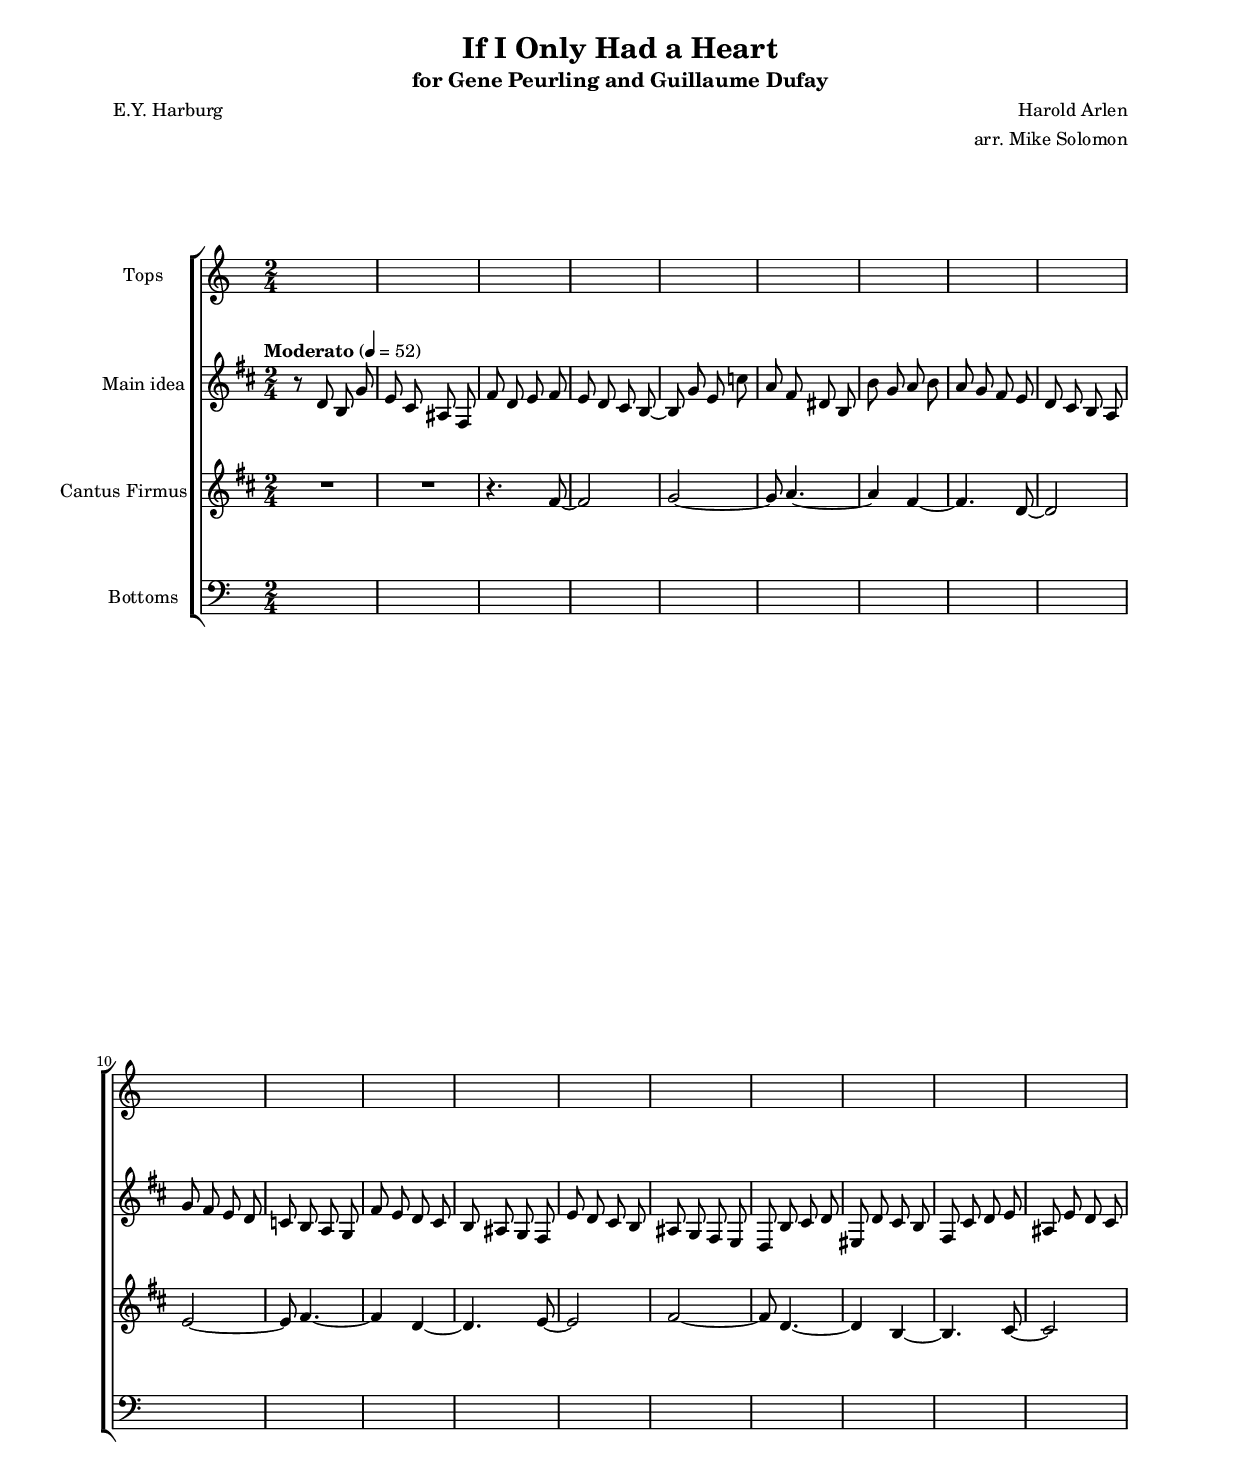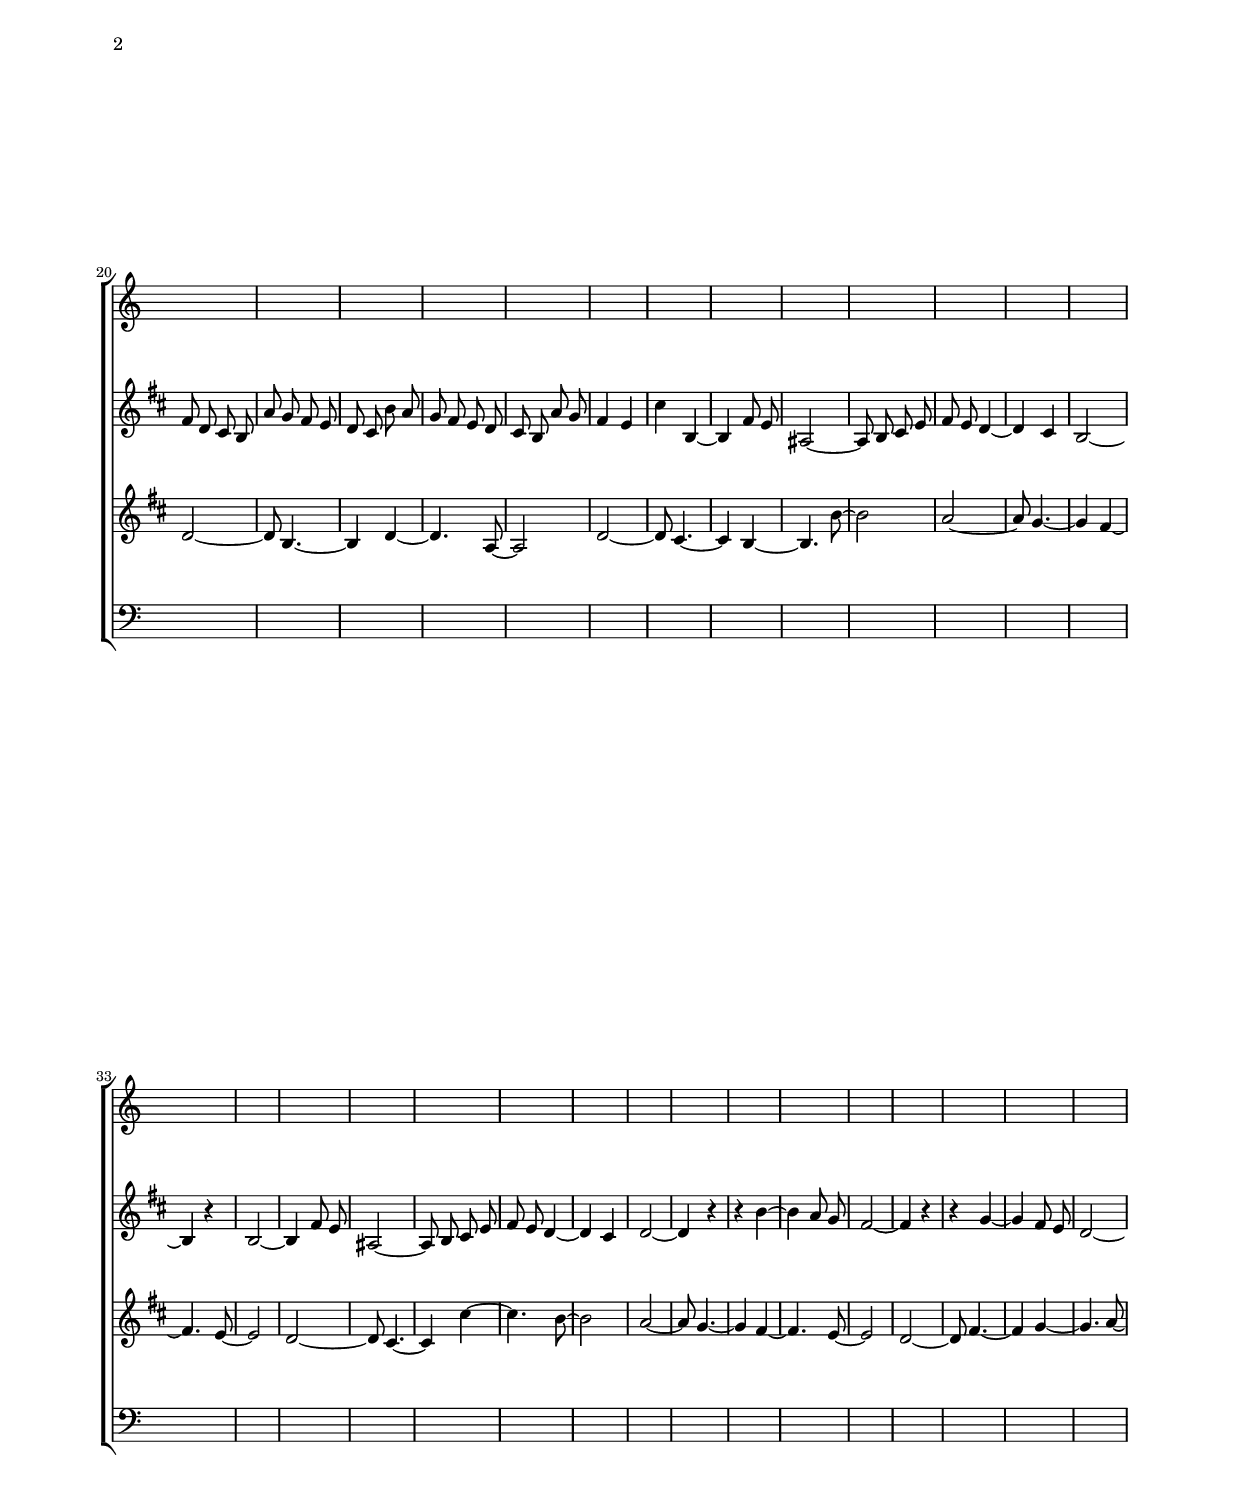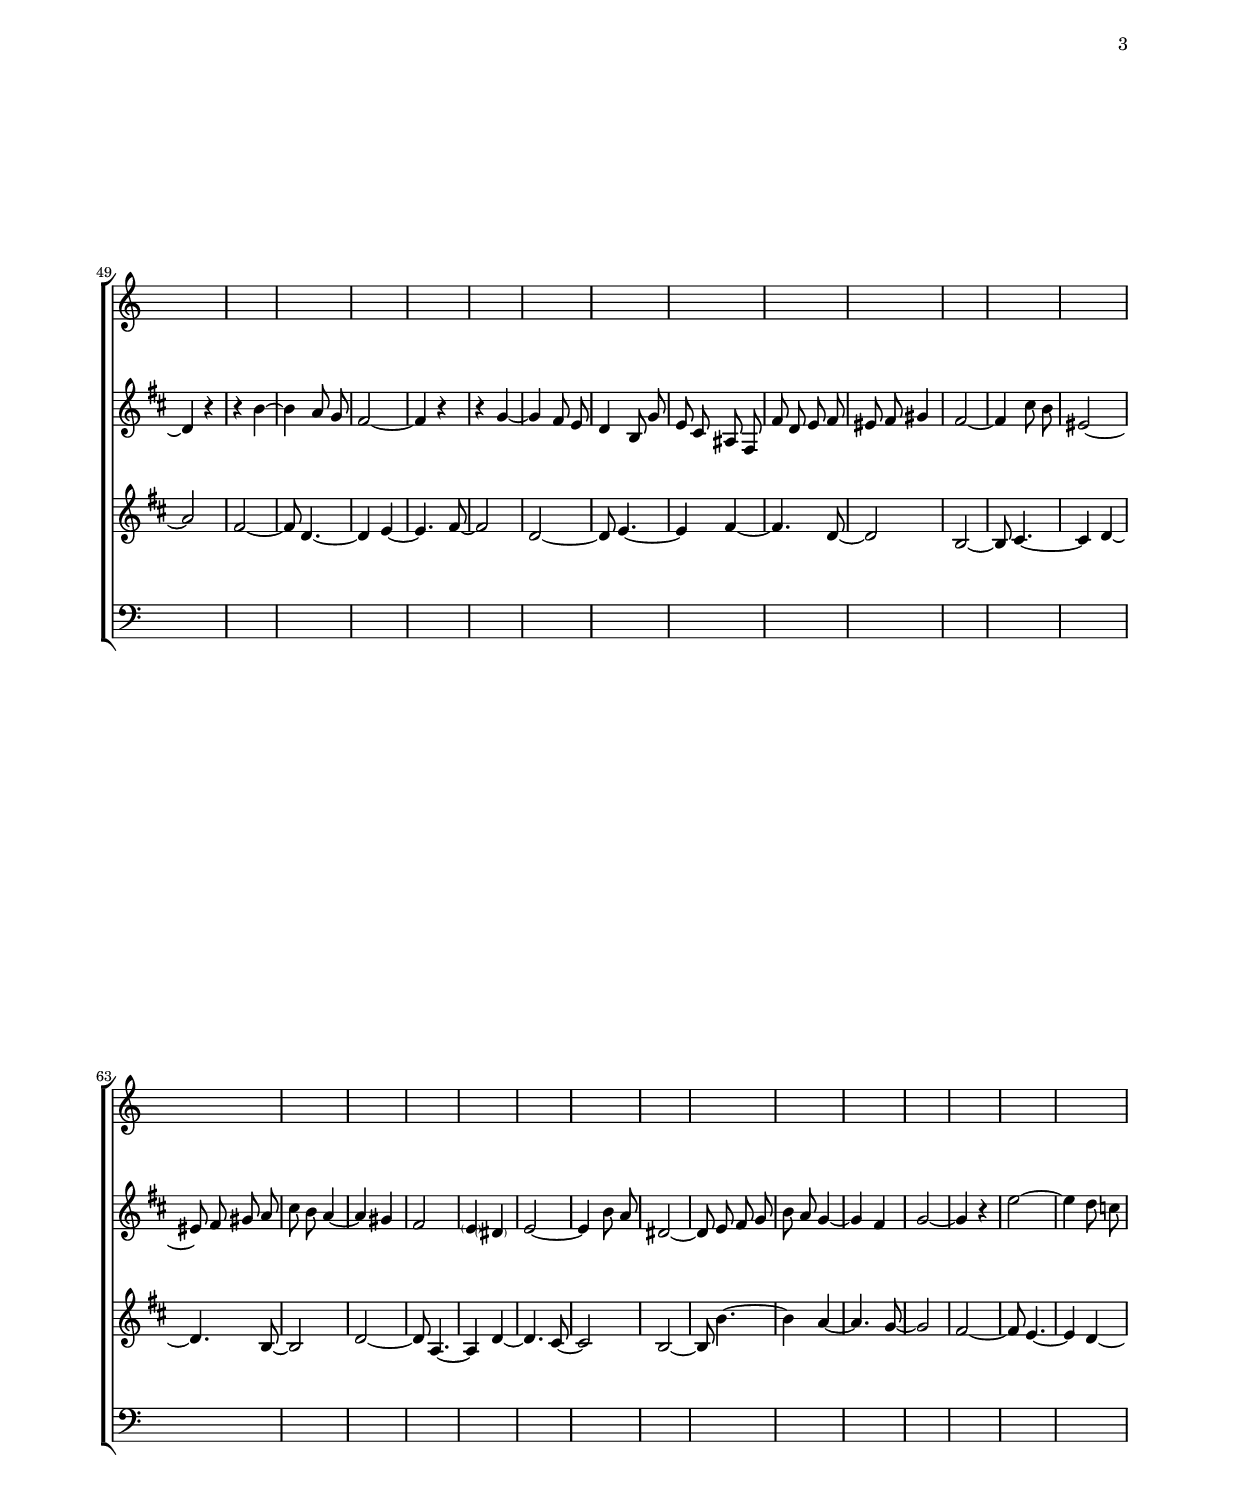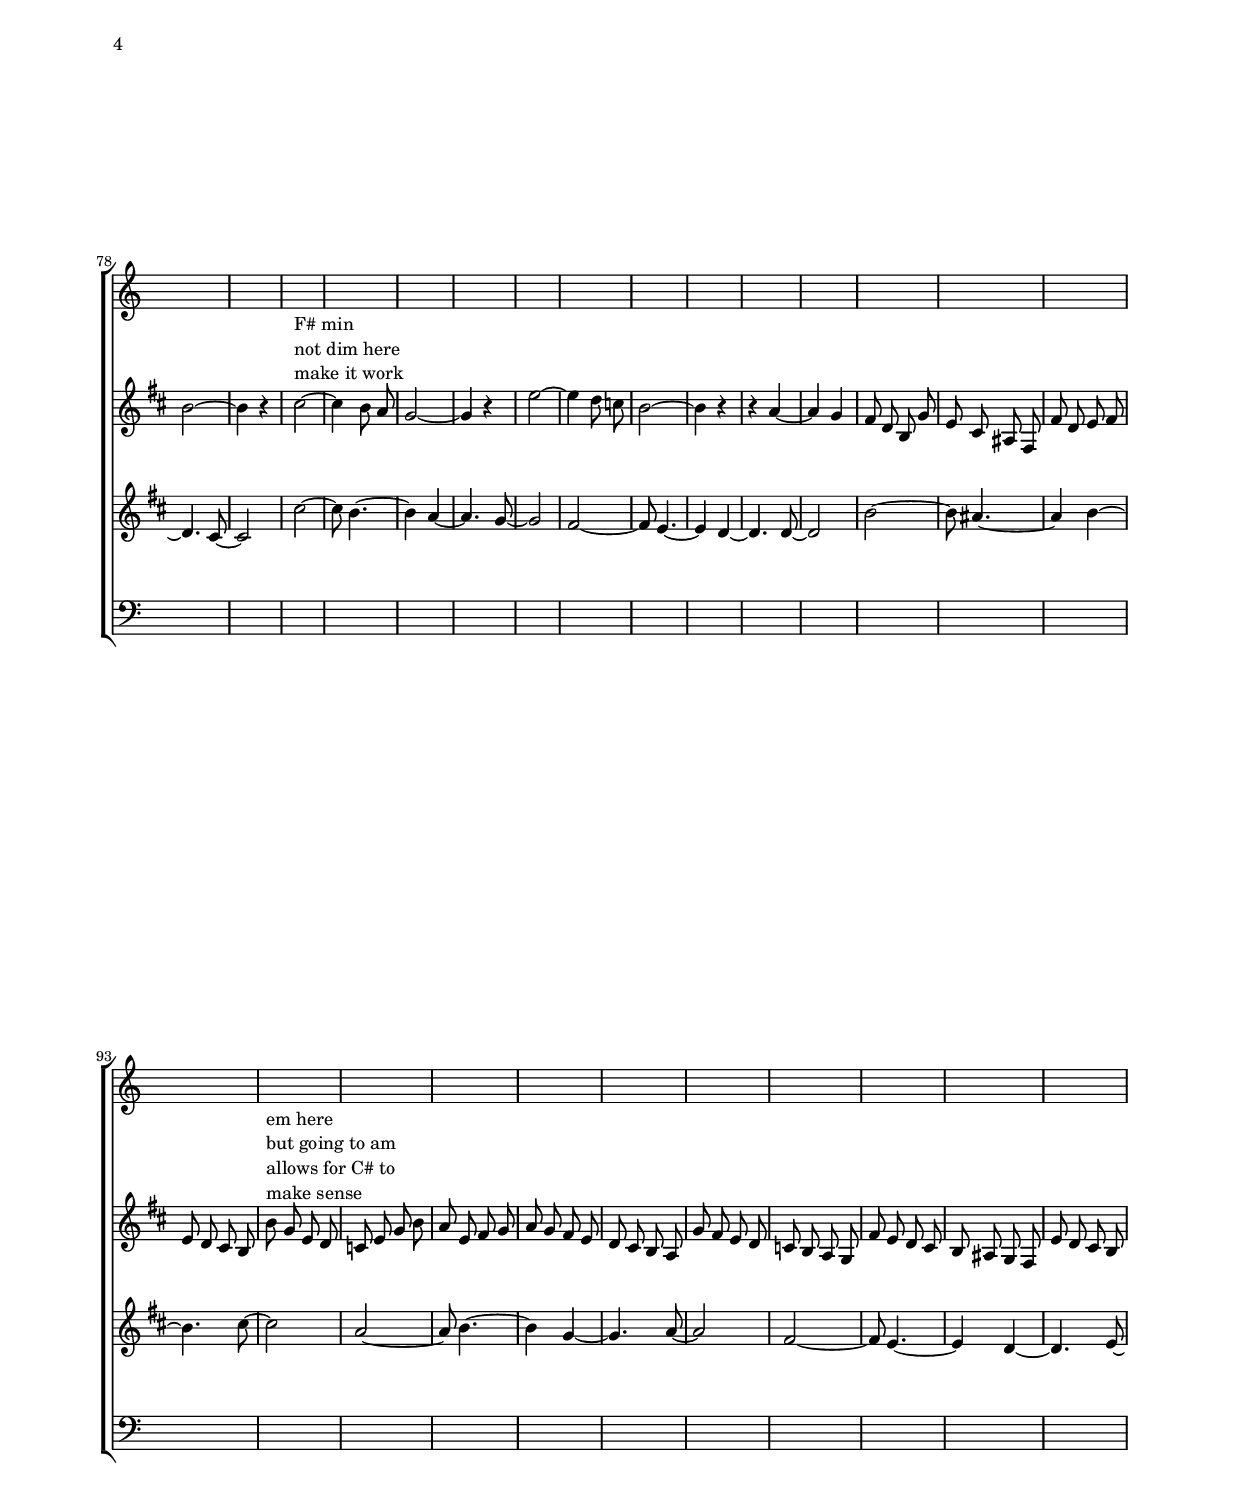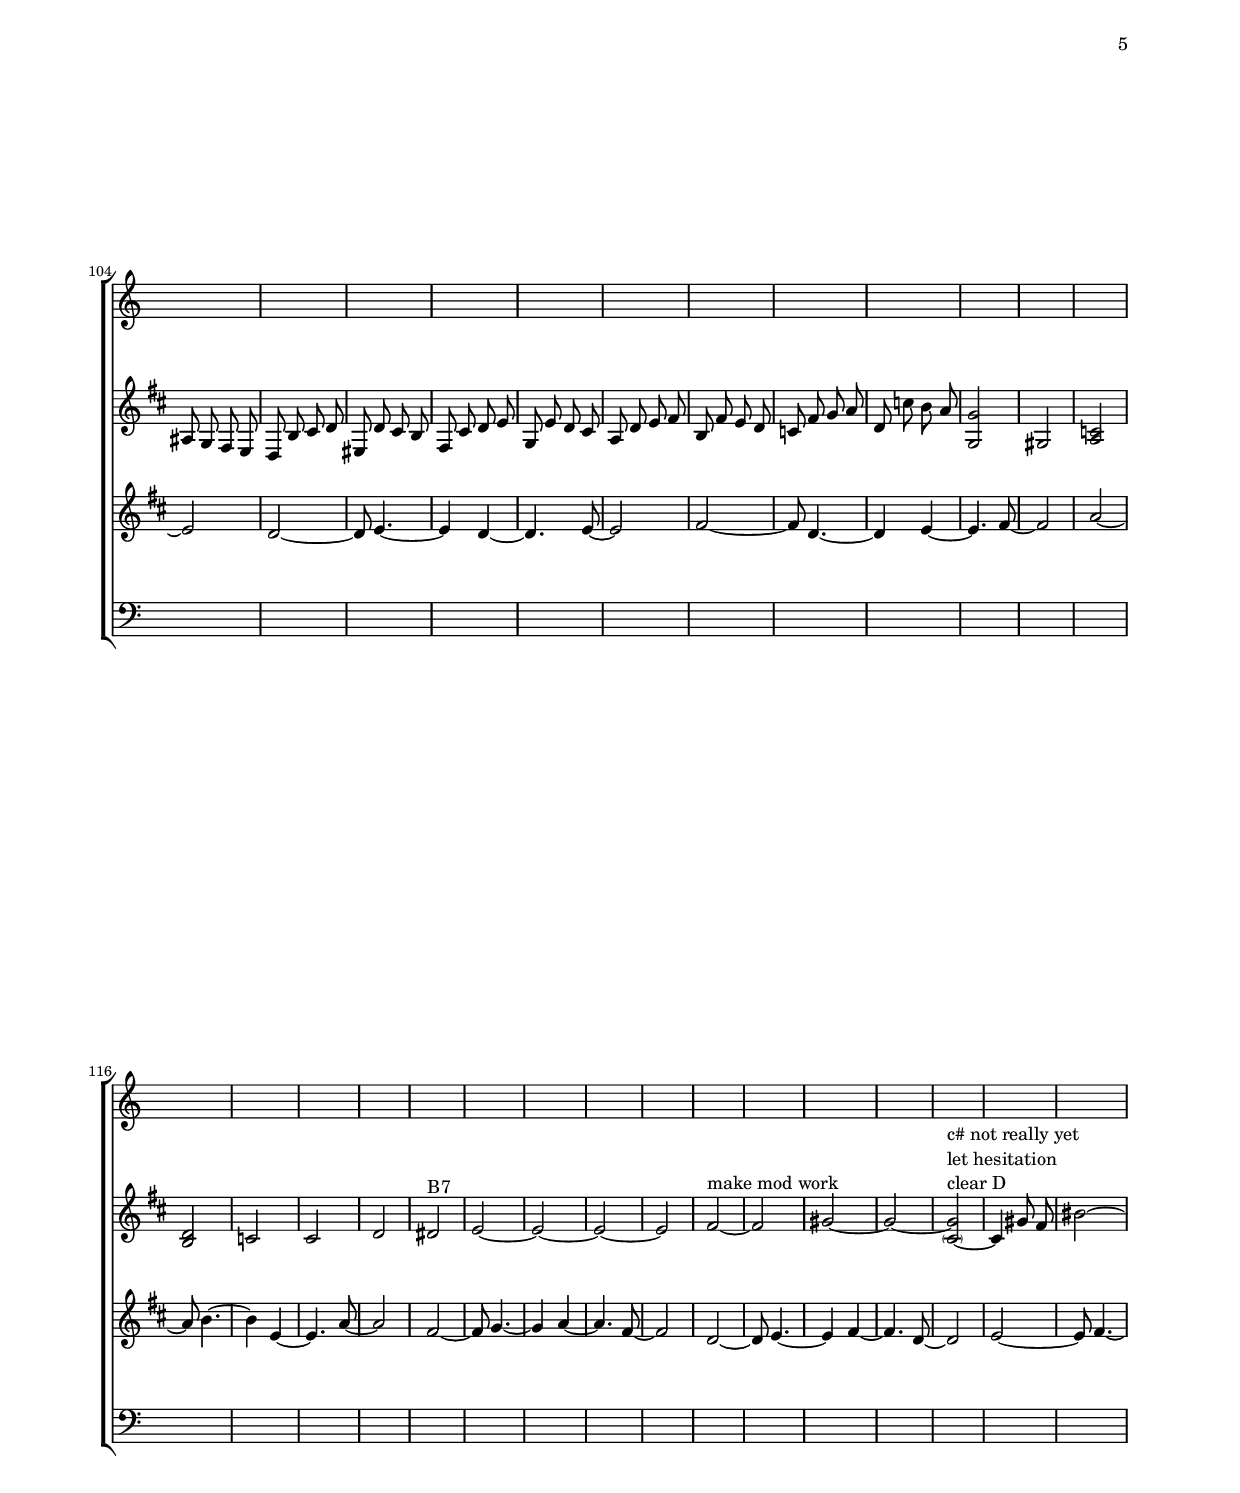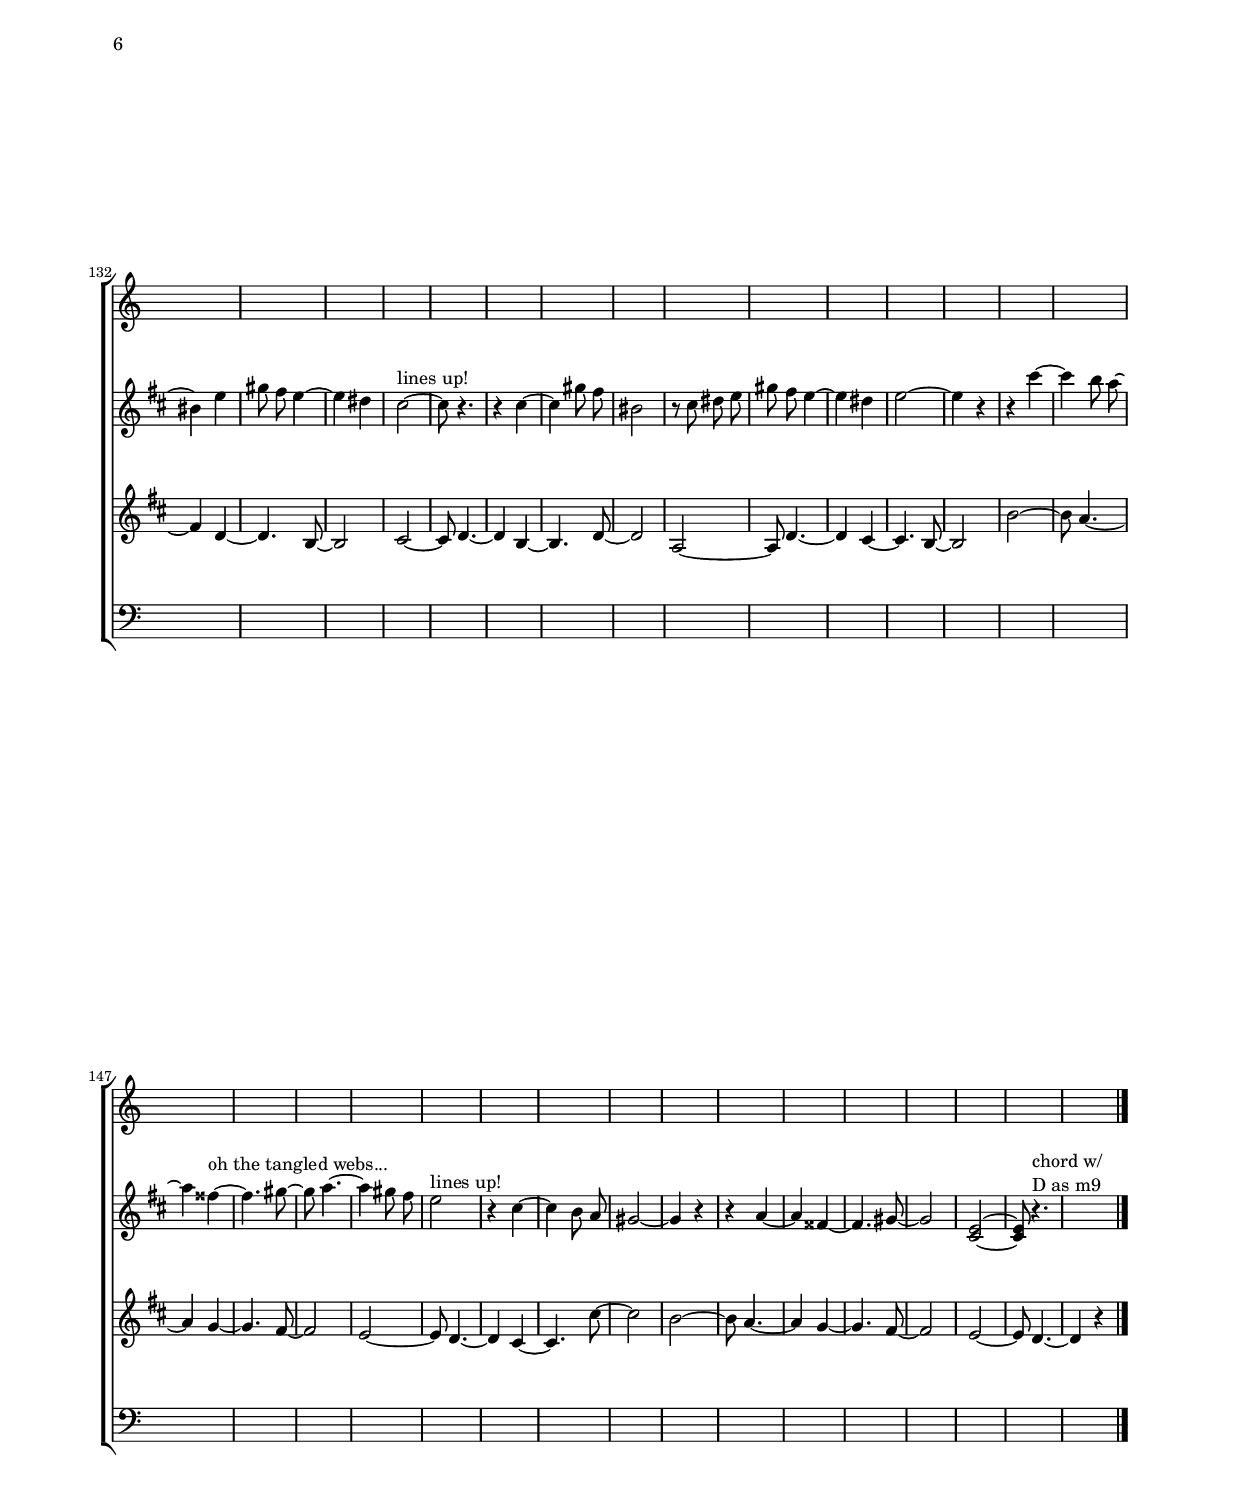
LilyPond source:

#(set-global-staff-size 15.87)
%{
When a man's an empty kettle
He should be on his mettle
And yet I'm torn apart
Just because I'm presumin'
That I could be a human
If I only had a heart

I'd be tender, I'd be gentle
And awful sentimental
Regarding love and art
I'd be friends with the sparrows 
And the boy that shoots the arrows
If I only had a heart

Picture me a balcony
Above a voice sings low

(Snow White)
Wherefore art thou, Romeo?

(Tin Man)
I hear a beat, how sweet!

Just to register emotion, jealousy, devotion
And really feel the part
I could stay young and chipper
And I'd lock it with a zipper
If I only had a heart
%}
% 
\version "2.19.0"
\include "defs-devel.ly"
\version "2.19.0"

#(define (noteify-pitch p s)
   (let ((o (ly:pitch-octave p))
         (a (* 4 (ly:pitch-alteration p)))
         ;; alteration, a, in quarter tone steps,
         ;; for historical reasons
         (n (ly:pitch-notename p)))
     (format #t "\nWIZ ~a ~a ~a ~a\n" s o n a)))

#(define (is-tie e)
  (equal? 'TieEvent (ly:music-property e 'name)))

#(define (has-tie l)
  (if (pair? l)
      (if (is-tie (car l))
          #t
          (has-tie (cdr l)))
      #f))

#(define (noteify music string)
   (let ((es (ly:music-property music 'elements))
         (e (ly:music-property music 'element))
         (a (ly:music-property music 'articulations))
         (p (ly:music-property music 'pitch)))
     (if (not (and (pair? a)
                   (has-tie a)))
      (begin
       (if (pair? es)
           (ly:music-set-property!
            music 'elements
            (map (lambda (x) (noteify x string)) es)))
       (if (ly:music? e)
           (ly:music-set-property!
            music 'element
            (noteify e string)))
       (if (ly:pitch? p)
           (begin
             (noteify-pitch p string)))))
     music))

noteifyMusic =
#(define-music-function (parser location s m)
   (string? ly:music?)
   (noteify m s))

%\displayMusic
%\noteifyMusic #"SOPRANO" \new Staff << { \relative c' { { c d ~ d e } \relative c' { c d } d } } { s1 } >>


#(ly:set-option 'point-and-click #f)

#(set-global-staff-size 15.87)

%{
\paper {
  #(define fonts
    (set-global-fonts
    #:music "profondo"
    #:factor (/ staff-height pt 20)
  ))
}
%}
%{
\paper {
  #(define fonts
    (set-global-fonts
    #:music "haydn"
    #:brace "gonville"
    #:factor (/ staff-height pt 20)
  ))
}
%}

railroad =  {
  \once \override BreathingSign.text = \markup \musicglyph #"scripts.caesura.straight"
  \breathe
}
myred = \once \override NoteHead #'color = #red

\paper {
  footnote-separator-markup = \markup { \column { " "\override #`(span-factor . 1/5) { \draw-hline } }}
  footnote-padding = 5\mm
  top-system-spacing = #'((basic-distance . 1) (minimum-distance . 0) (padding . 1) (stretchability . 40))
  bottom-system-spacing = #'((basic-distance . 1) (minimum-distance . 0) (padding . 1) (stretchability . 50))
  ragged-right = ##f
  left-margin = 0.75\in
  right-margin = 0.75\in
  top-margin = 0.5\in
  bottom-margin = 0.6\in
  ragged-last-bottom = ##f
  max-systems-per-page = #2
}

\header {
  title = "If I Only Had a Heart"
  %subtitle = "for Henry Purcell, J.S. Bach, Michel Legrand, Guillaume Dufay and G.F. Händel"
  subtitle = "for Gene Peurling and Guillaume Dufay"
  %title = "Somewhere Over the Rainbow"
  composer = "Harold Arlen"
  poet = "E.Y. Harburg"
  arranger = "arr. Mike Solomon"
  %arranger = "arr. (anon)"
}

prefatoryMatter = {
  \key b \minor
  \autoBeamOff
  \time 2/4
}

scorePrefatoryMatter = {
  \prefatoryMatter
}

midiPrefatoryMatter = {
  \prefatoryMatter
}

marks = {
  \tempo "Moderato" 4=52
  s2 |
}

sopranoFirst = \relative c' {
  r8 d b g' |
  e cis ais fis |
  fis' d e fis |
  e d cis b ~ |
  b g' e c' |
  a fis dis b |
  b' g a b |
  a g fis e |
  d cis b a |
  g' fis e d |
  c b a g |
  fis' e d cis |
  b ais g fis |
  e' d cis b |
  ais g fis e |
  d b' cis d |
  eis, d' cis b |
  fis cis' d e |
  ais, e' d cis |
  fis d cis b |
  a' g fis e |
  d cis b' a |
  g fis e d |
  cis b a' g |
  fis4 e |
  cis'4 b, ~ |
  b fis'8 e |
  ais,2 ~ |
  ais8 b cis e |
  fis e d4 ~ |
  d cis |
  b2 ~ |
  b4 r |
  b2 ~ |
  b4 fis'8 e |
  ais,2 ~ |
  ais8 b cis e |
  fis e d4 ~ |
  d cis |
  d2 ~ |
  d4 r |
  r4 b' ~ |
  b a8 g |
  fis2 ~ |
  fis4 r |
  r g ~ |
  g fis8 e |
  d2 ~ |
  d4 r |
  r4 b' ~ |
  b a8 g |
  fis2 ~ |
  fis4 r |
  r g ~ |
  g fis8 e |
  d4 b8 g' |  
  e cis ais fis |
  fis' d e fis |
  eis fis gis4 |
  fis2 ~ |
  fis4 cis'8 b |
  eis,2 ~ |
  eis8 fis gis a |
  cis8 b a4 ~ |
  a gis |
  fis2 |
  \parenthesize e4 \parenthesize dis
  e2 ~ |
  e4 b'8 a |
  dis,2 ~ |
  dis8 e fis g |
  b a g4 ~ |
  g fis |
  g2 ~ |
  g4 r |
  e'2 ~ |
  e4 d8 c |
  b2 ~ |
  b4 r |
  cis2^\markup \column { "F# min" "not dim here" "make it work" } ~ |
  cis4 b8 a |
  g2 ~ |
  g4 r |
  e'2 ~ |
  e4 d8 c |
  b2 ~ |
  b4 r |
  r a ~ |
  a g |
  fis8 d b g' |
  e cis ais fis |
  fis' d e fis |
  e d cis b |
  b'^\markup \column { "em here" "but going to am" "allows for C# to" "make sense" } g e d |
  c e g b |
  a e fis g |
  a g fis e |
  d cis b a |
  g' fis e d |
  c b a g |
  fis' e d cis |
  b ais g fis |
  e' d cis b |
  ais g fis e |
  d b' cis d |
  eis, d' cis b |
  fis cis' d e |
  g, e' d cis |
  a d e fis |
  b, fis' e d |
  c fis g a |
  d, c' b a |
  <g, g'>2 |
  gis |
  <a c> |
  <b d> |
  c |
  cis |
  d |
  dis^"B7" |
  e2 ~ |
  e2 ~ |
  e2 ~ |
  e2 |
  fis^"make mod work" ~ |
  fis |
  gis ~ |
  gis ~ |
  <\parenthesize cis, gis'>^\markup \column { "c# not really yet" "let hesitation" "clear D" } ~ |
  cis4 gis'8 fis |
  bis2 ~ |
  bis4 e |
  gis8 fis e4 ~ |
  e dis |
  cis2^"lines up!" ~ |
  cis8 r4. |
  r4 cis ~ |
  cis gis'8 fis |
  bis,2 |
  r8 cis8 dis e |
  gis fis e4 ~ |
  e dis |
  e2 ~ |
  e4 r |
  r4 cis'4 ~ |
  cis4 b8 a ~ |
  a4 fisis^"oh the tangled webs..." ~ |
  fisis4. gis8 ~ |
  gis8 a4. ~ |
  a4 gis8 fis |
  e2^"lines up!" |
  r4 cis4 ~ |
  cis4 b8 a |
  gis2 ~ |
  gis4 r |
  r4 a4 ~ |
  a fisis4 ~ |
  fisis4. gis8 ~ |
  gis2 |
  <cis, e>2 ~ |
  <cis e>8 r4.^\markup \column { "chord w/" "D as m9" } |
  s2 |
}

sopranoWordsFirst = \lyricmode {
}

mezzoFirst = \relative c' {
  R2 |
  R2 |
  r4.
  fis1*5/8 g a fis d e fis d e fis d b cis d b d a
  d cis b b' a g fis e d cis cis' b a g fis e
  d
  
  fis1*5/8 g a fis d e fis d e fis d b cis d b d a
  d cis b b' a g fis e d cis cis' b a g fis e
  d

  d %%%%%%%%%%%%%%%%%%%%

 
  b' ais b cis a b g a fis
  e d e d e d e fis d
  e fis a b
  %%%%%%%%%%%%%%%%%%%fis e d a'
  e, a
  
  fis1*5/8 g a fis d e fis d e fis d b cis d b d a
  d cis b b' a g fis e d cis cis' b a g fis e
  d
  r4 |
  %%%%%%%%%%%%%%%%%
  \bar "|."
}

mezzoWordsFirst = \lyricmode {
}

funTimesWithSkips = {
  %\repeat unfold 1 { \repeat unfold 8 { s2 \noBreak } s2 \break }
  %\repeat unfold 15 { \repeat unfold 9 { s2 \noBreak } s2 \break }
}

\score {
  \new ChoirStaff <<
    \new Staff \with { instrumentName = #"Tops" %shortInstrumentName = #"E."

} << { #(skip-of-length mezzoFirst) }
    >>
    \new Staff \with { instrumentName = #"Main idea" %shortInstrumentName = #"M."
} <<
      \new Voice = "soprano" { << { \numericTimeSignature
	\scorePrefatoryMatter
        \sopranoFirst
      } {
	\scorePrefatoryMatter
        \marks
      } {
        \funTimesWithSkips
      }>> }
      \new Lyrics \lyricsto "soprano" {
        \sopranoWordsFirst
      }
    >>
    \new Staff \with { instrumentName = #"Cantus Firmus" %shortInstrumentName = #"E."

} <<
      \new Voice = "mezzo" \with{\remove "Note_heads_engraver" \consists "Completion_heads_engraver"} { \numericTimeSignature
	\scorePrefatoryMatter
        \mezzoFirst
      }
      \new Lyrics \lyricsto "mezzo" {
        \mezzoWordsFirst
      }
    >>
    \new Staff \with { instrumentName = #"Bottoms" %shortInstrumentName = #"E."

} << { \clef bass #(skip-of-length mezzoFirst) }
    >>
  >>
  \layout {
    \context {
      \Voice
      \override TextScript #'layer = #6
      \override NoteHead #'layer = #7
      \override Glissando #'breakable = ##t
      \override TupletNumber #'breakable = ##t
      \override TupletBracket #'breakable = ##t
      \remove "Forbid_line_break_engraver"
    }
    \context {
      \Staff
      \consists "Metronome_mark_engraver"
      \override TimeSignature #'style = #'numbered
      \override StaffSymbol #'layer = #4
      \override TimeSignature #'layer = #3
      \override TimeSignature #'whiteout = ##t
    }
    \context {
      \Lyrics
      \override LyricText #'whiteout = ##t
      \override LyricText #'layer = #6
    }
    \context {
      \Score
      \remove "Metronome_mark_engraver"
      \override NonMusicalPaperColumn #'allow-loose-spacing = ##f
    }
  }
}
%%% MIDI

\score {
  \new ChoirStaff <<
    \new Staff \with { instrumentName = \bitchName %shortInstrumentName = #"M."
} <<
      \new Voice = "soprano" { << { \numericTimeSignature
	\midiPrefatoryMatter
        \sopranoFirst
      } {
	\midiPrefatoryMatter
        \marks
      } >> }
      \new Lyrics \lyricsto "soprano" {
        \sopranoWordsFirst
      }
    >>
    \new Staff \with { instrumentName = \dortyName %shortInstrumentName = #"E."
} <<
      \new Voice = "mezzo" { \numericTimeSignature
	\midiPrefatoryMatter
        \mezzoFirst
      }
      \new Lyrics \lyricsto "mezzo" {
        \mezzoWordsFirst
      }
    >>
  >>
  \midi {}
}
